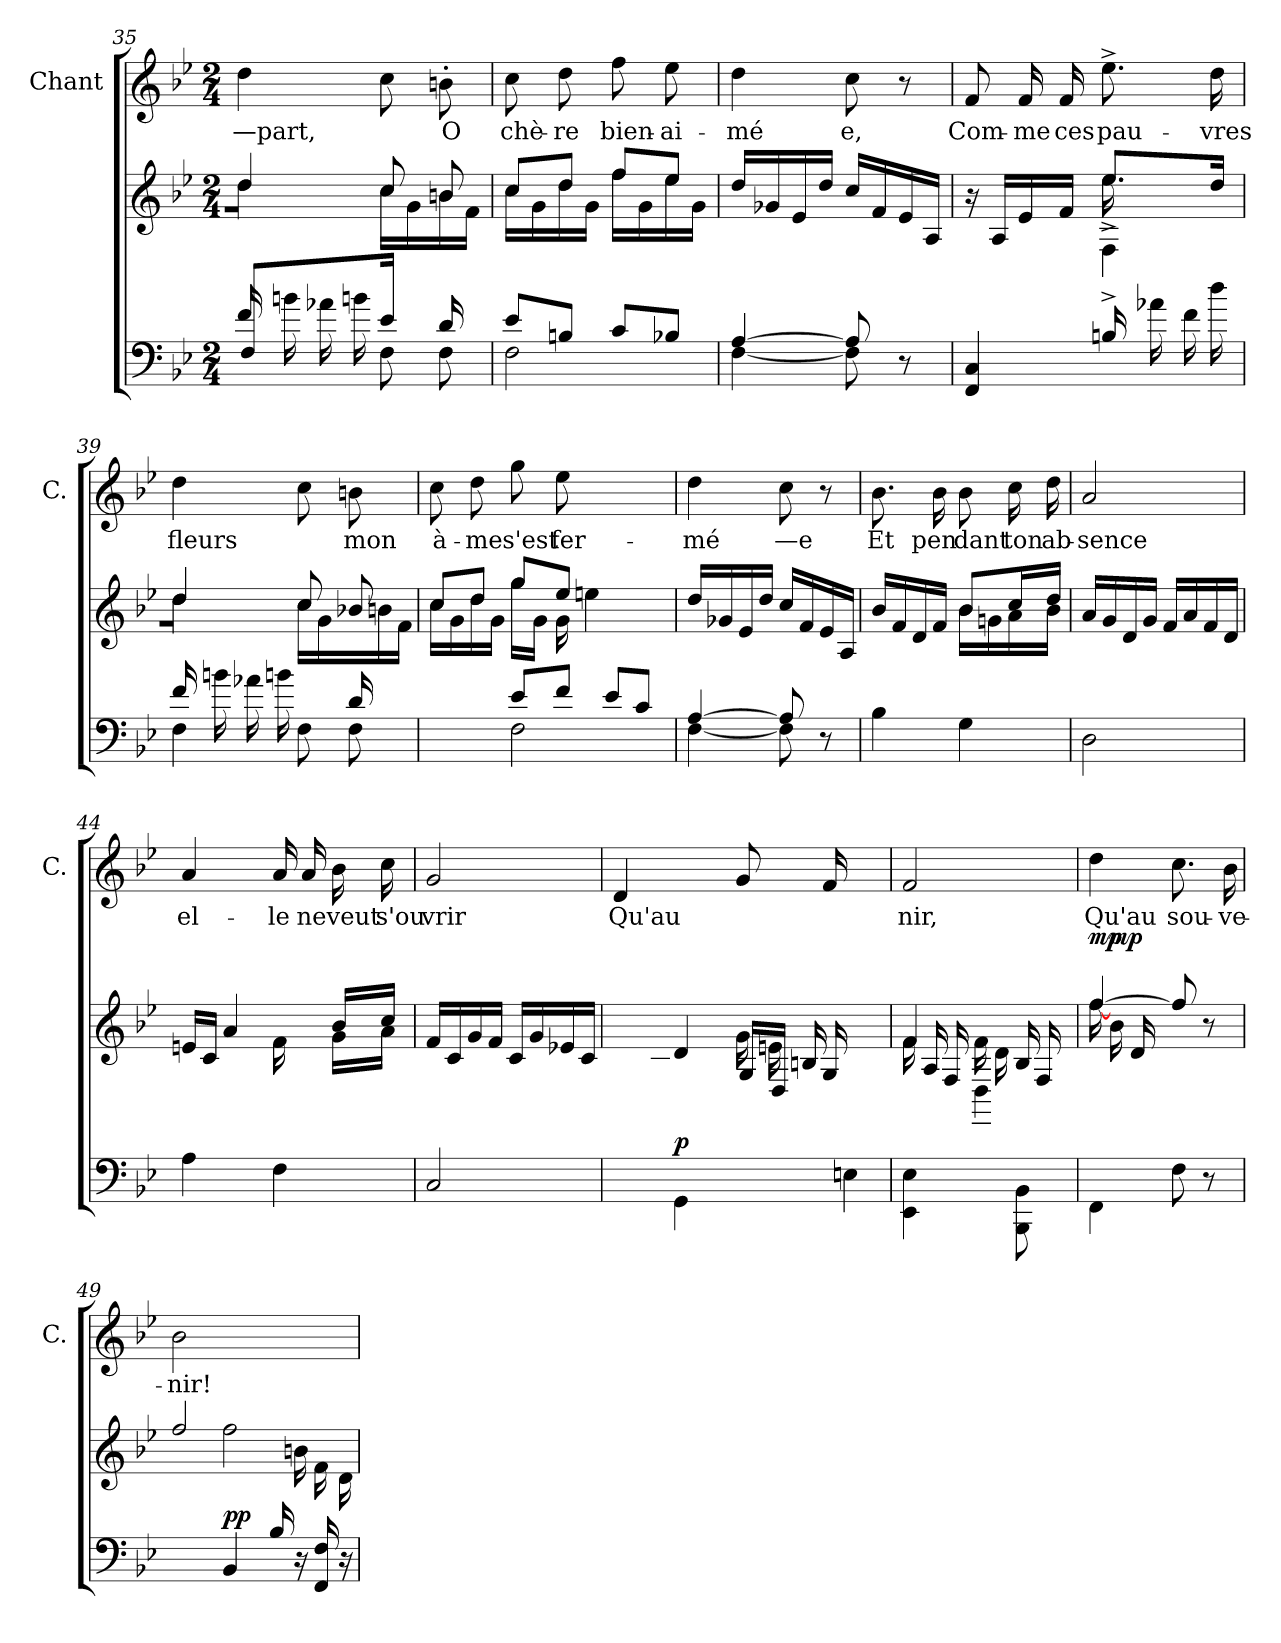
**kern	**dynam	**kern	**dynam	**kern	**text
*part3	*part3	*part2	*part2	*part1	*part1
*staff3	*staff3	*staff2	*staff2	*staff1	*staff1
*	*	*	*	*I"Chant	*
*	*	*	*	*I'C.	*
!!LO:PB:g=z
*clefF4	*	*clefG2	*	*clefG2	*
*k[b-e-]	*	*k[b-e-]	*	*k[b-e-]	*
*M2/4	*	*M2/4	*	*M2/4	*
=35	=35	=35	=35	=35	=35
*^	*	*^	*	*	*
16fi/	4Fj\	.	4ddZ/	16ddV\JJ	.	4ddZ\	—part,
16bni\	.	.	.	16ryy	.	.	.
16a-Xi\	.	.	.	16ryy	.	.	.
16bni\	.	.	.	16ryy	.	.	.
8Fi\	16e-j/JJ	.	8ccZ/	16ccV\LL	.	8ccZ\	.
.	16ryy	.	.	16gV\	.	.	.
8Fi\	16dj/	.	8b-Z/	16bnV\	.	8bn'<Z\	O
.	16ryy	.	.	16fV\JJ	.	.	.
=36	=36	=36	=36	=36	=36	=36	=36
8e-i/L	2Fj\	.	8ccZ/L	16ccV\LL	.	8ccZ\	chè-
.	.	.	.	16gV\	.	.	.
8Bni/J	.	.	8ddZ/J	16ddV\	.	8ddZ\	re
.	.	.	.	16gV\JJ	.	.	.
8ci/L	.	.	8ffZ/L	16ffV\LL	.	8ffZ\	bien-
.	.	.	.	16gV\	.	.	.
8B-Xi/J	.	.	8ee-Z/J	16ee-V\	.	8ee-Z\	ai-
.	.	.	.	16gV\JJ	.	.	.
*	*	*	*v	*v	*	*	*
=37	=37	=37	=37	=37	=37	=37
[4Ai/	[4FV\	.	16ddZ/LL	.	4ddZ\	mé
.	.	.	16g-XZ/	.	.	.
.	.	.	16e-Z/	.	.	.
.	.	.	16ddZ/JJ	.	.	.
8Ai/]	8FV\]	.	16ccZ/LL	.	8ccZ\	e,
.	.	.	16fZ/	.	.	.
8r	8ryy	.	16e-Z/	.	8r	.
.	.	.	16AZ/JJ	.	.	.
=38	=38	=38	=38	=38	=38	=38
*	*	*	*^	*	*	*
*	*	*	*	*^	*	*	*
4Ci/ 4FFi/	2ryy	.	16r	16ryy	16ryy	.	8fZ/	Com-
.	.	.	16AZ/LL	16ryy	16ryy	.	.	.
.	.	.	16e-Z/	16ryy	16ryy	.	16fZ/	me
.	.	.	16fZ/JJ	16ryy	16ryy	.	16fZ/	ces
16Bn^>i/	.	.	8.ee-Z/L	16.ee-^>V\	4Fj\	.	8.ee-^>Z\	pau-
16a-Xi\	.	.	.	.	.	.	.	.
.	.	.	.	8ryy	.	.	.	.
16fi\	.	.	.	.	.	.	.	.
16ddi\	.	.	16ddZ/Jk	.	.	.	16ddZ\	vres
.	.	.	.	32ryy	.	.	.	.
*	*	*	*	*v	*v	*	*	*
!!LO:LB:g=z
=39	=39	=39	=39	=39	=39	=39	=39
16fi/	4Fj\	.	4ddZ/	16ddV\JJ	.	4ddZ\	fleurs
16bni\	.	.	.	16ryy	.	.	.
16a-Xi\	.	.	.	16ryy	.	.	.
16bni\	.	.	.	16ryy	.	.	.
8Fi\	16ryy	.	8ccZ/	16ccV\LL	.	8ccZ\	.
.	16ryy	.	.	16gV\	.	.	.
8Fi\	16dj/	.	8b-XZ/	16bnV\	.	8bnZ\	mon
.	16ryy	.	.	16fV\JJ	.	.	.
=40	=40	=40	=40	=40	=40	=40	=40
4ryy	4ryy	.	8ccZ/L	16ccV\LL	.	8ccZ\	à-
.	.	.	.	16gV\	.	.	.
.	.	.	8ddZ/J	16ddV\	.	8ddZ\	me
.	.	.	.	16gV\JJ	.	.	.
8e-i/L	2Fj\	.	8ggZ/L	16ggV\LL	.	8ggZ\	s'est
.	.	.	.	16gV\JJ	.	.	.
8fi/J	.	.	8ee-Z/J	16gV\	.	8ee-Z\	fer-
.	.	.	.	4eeN\	.	.	.
8e-i/L	.	.	4ryy	.	.	4ryy	.
8ci/J	.	.	.	.	.	.	.
.	.	.	.	16ryy	.	.	.
*	*	*	*v	*v	*	*	*
=41	=41	=41	=41	=41	=41	=41
[4Ai/	[4FV\	.	16ddZ/LL	.	4ddZ\	mé
.	.	.	16g-XZ/	.	.	.
.	.	.	16e-Z/	.	.	.
.	.	.	16ddZ/JJ	.	.	.
8Ai/]	8FV\]	.	16ccZ/LL	.	8ccZ\	—e
.	.	.	16fZ/	.	.	.
8r	8ryy	.	16e-Z/	.	8r	.
.	.	.	16AZ/JJ	.	.	.
*v	*v	*	*	*	*	*
=42	=42	=42	=42	=42	=42
*	*	*^	*	*	*
4B-i\	.	16b-Z/LL	16ryy	.	8.b-Z\	Et
.	.	16fZ/	16ryy	.	.	.
.	.	16dZ/	16ryy	.	.	.
.	.	16fZ/JJ	16ryy	.	16b-Z\	pen
4Gi\	.	8b-Z/L	16b-V\LL	.	8b-Z\	dant
.	.	.	16gnV\	.	.	.
.	.	16ccZ/L	16aV\	.	16ccZ\	ton
.	.	16ddZ/JJ	16b-V\JJ	.	16ddZ\	ab-
*	*	*v	*v	*	*	*
!!LO:LB:g=z
=43	=43	=43	=43	=43	=43
2Di\	.	16aZ/LL	.	2aZ/	sence
.	.	16gZ/	.	.	.
.	.	16dZ/	.	.	.
.	.	16gZ/JJ	.	.	.
.	.	16fZ/LL	.	.	.
.	.	16aZ/	.	.	.
.	.	16fZ/	.	.	.
.	.	16dZ/JJ	.	.	.
=44	=44	=44	=44	=44	=44
*	*	*^	*	*	*
*	*	*	*^	*	*	*
4Ai\	.	16enZ/LL	16ryy	16ryy	.	4aZ/	el-
.	.	16cZ/JJ	16ryy	16ryy	.	.	.
.	.	4aZ/	16ryy	16ryy	.	.	.
.	.	.	16enV/JJ	16ryy	.	.	.
4Fi\	.	.	8aV/J	16fj\	.	16aZ/	le
.	.	.	.	8.ryy	.	16aZ/	ne
.	.	16b-Z/LL	16gV\LL	.	.	16b-Z\	veut
.	.	16ccZ/JJ	16aV\JJ	.	.	16ccZ\	s'ou
*	*	*v	*v	*v	*	*	*
=45	=45	=45	=45	=45	=45
2Ci/	.	16fZ/LL	.	2gZ/	vrir
.	.	16cZ/	.	.	.
.	.	16gZ/	.	.	.
.	.	16fZ/JJ	.	.	.
.	.	16cZ/LL	.	.	.
.	.	16gZ/	.	.	.
.	.	16e-XZ/	.	.	.
.	.	16cZ/JJ	.	.	.
=46	=46	=46	=46	=46	=46
*	*	*^	*	*	*
4ryy	.	8.ryy	4ryy	.	4dZ/	Qu'au
.	.	16B-V/JJ	.	.	.	.
!	!LO:DY:a	!	!	!	!	!
4GGi\	p	8ryy	4dZ/	.	8ryy	.
.	.	8ryy	.	.	8ryy	.
!	!	!	!	!	!LO:N:vis=8	!
8ryy	.	16gN\	16GZ/LL	.	8.gl/	.
.	.	16eN\	16DZ/JJ	.	.	.
8ryy	.	16BN/	8ryy	.	.	.
.	.	16GN/	.	.	16fl/	.
4EV\	.	4ryy	4ryy	.	4ryy	.
!!LO:LB:g=z
=47	=47	=47	=47	=47	=47	=47
*	*	*^	*^	*	*	*
4EE-i\ 4E-i\	.	4fZ/	16fV\	16ryy	16ryy	.	2fZ/	nir,
.	.	.	16AV/	16ryy	16ryy	.	.	.
.	.	.	16FV/	16ryy	16ryy	.	.	.
.	.	.	16fV\	4Dj\	8DD!\J	.	.	.
16ryy	.	16dZ\	4ryy	.	.	.	.	.
8BBB-i\ 8BB-i\	.	16B-Z/	.	.	8.ryy	.	.	.
.	.	16FZ/	.	.	.	.	.	.
16ryy	.	16ryy	.	16ryy	.	.	.	.
*	*	*	*v	*v	*v	*	*	*
=48	=48	=48	=48	=48	=48	=48
*	*	*	*^	*	*	*
!	!	!	!	!	!LO:DY:a	!	!
*	*	*	*v	*v	*	*	*
4FFi\	.	[4ffZ/	[16ffV\	mp	4ddZ\	Qu'au
!	!	!	!	!LO:DY:a	!	!
.	.	.	16b-V\	mp	.	.
.	.	.	16dV/	.	.	.
.	.	.	4ryy	.	.	.
8Fi\	.	8ffZ/]	.	.	8.ccZ\	sou-
8r	.	8r	.	.	.	.
.	.	.	16ryy	.	16b-Z\	ve-
=49	=49	=49	=49	=49	=49	=49
8ryy	.	2ffZ/	8ryy	.	2b-Z\	nir!
16ryy	.	.	16ryy	.	.	.
!	!LO:DY:a	!	!	!	!	!
4BB-i/	pp	.	2ffV\	.	.	.
16B-i/	.	.	.	.	.	.
16r	.	16bN\	.	.	8.ryy	.
16Fi/ 16FFi/	.	16fN\	.	.	.	.
16r	.	16dN\	.	.	.	.
*	*	*v	*v	*	*	*
=	=	=	=	=	=
*-	*-	*-	*-	*-	*-
